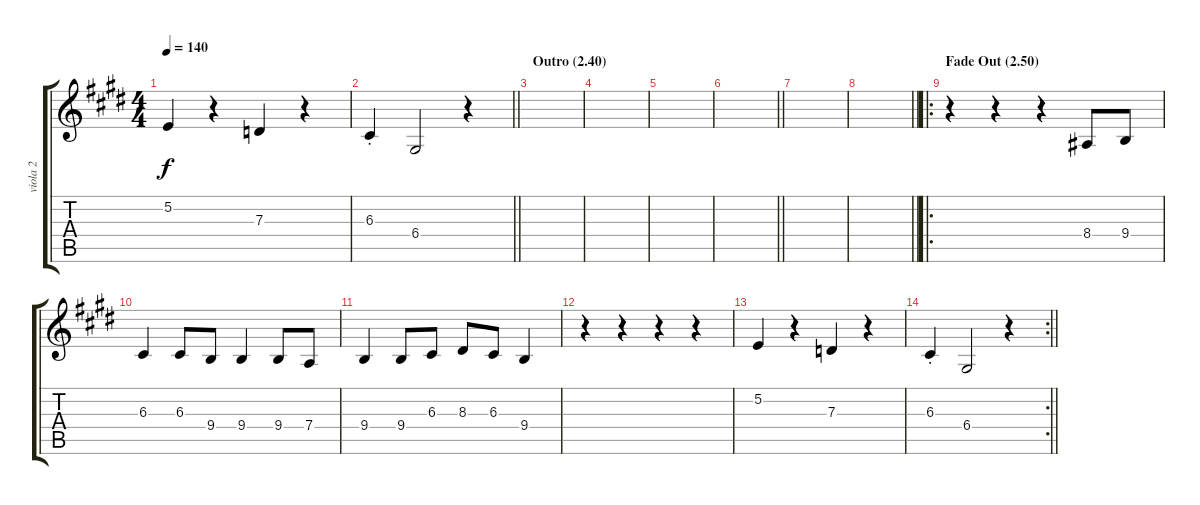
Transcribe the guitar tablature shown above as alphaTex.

\track ("viola 2" "viola 2") {instrument viola}
\staff {score tabs}
\tuning (E4 B3 G3 D3 A2 E2) {hide}
\ts (4 4)
\tempo 140
\clef g2
\ks e
5.2.4{dy f} r.4 7.3.4 r.4 |
\barLineRight lightlight
6.3{st}.4 6.4.2 r.4 |
\section ("" "Outro (2.40)")
|
|
|
\barLineRight lightlight
|
|
\barLineRight lightlight
|
\ro
\section ("" "Fade Out (2.50)")
r.4 r.4 r.4 8.4.8 9.4.8 |
6.3.4 6.3.8 9.4.8 9.4.4 9.4.8 7.4.8 |
9.4.4 9.4.8 6.3.8 8.3.8 6.3.8 9.4.4 |
r.4 r.4 r.4 r.4 |
5.2.4 r.4 7.3.4 r.4 |
\rc 2
\barLineRight lightlight
6.3{st}.4 6.4.2 r.4
